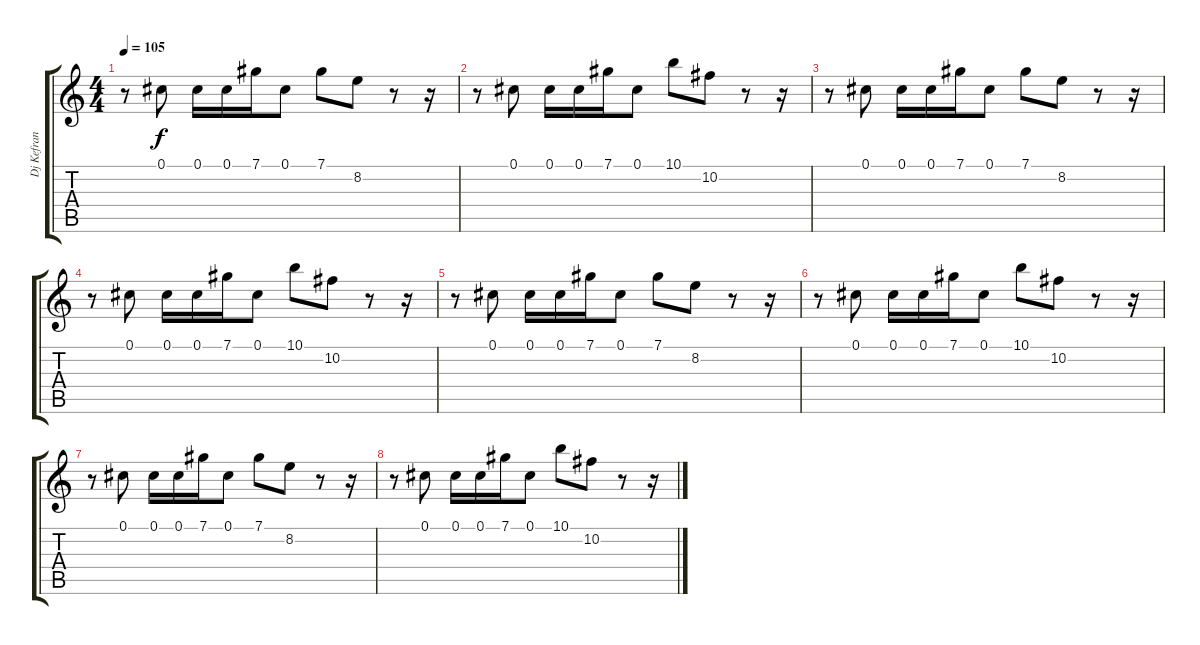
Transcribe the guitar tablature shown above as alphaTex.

\track ("Dj Kefran (Raisonnance)" "Dj Kefran ") {instrument electricguitarclean}
\staff {score tabs}
\tuning (Db4 Ab3 E3 B2 Gb2 B1) {hide}
\ts (4 4)
\tempo 105
\clef g2
\ks c
r.8{dy f instrument electricguitarclean} 0.1.8 0.1.16 0.1.16 7.1.16 0.1.8 7.1.8 8.2.8 r.8 r.16 |
r.8 0.1.8 0.1.16 0.1.16 7.1.16 0.1.8 10.1.8 10.2.8 r.8 r.16 |
r.8 0.1.8 0.1.16 0.1.16 7.1.16 0.1.8 7.1.8 8.2.8 r.8 r.16 |
r.8 0.1.8 0.1.16 0.1.16 7.1.16 0.1.8 10.1.8 10.2.8 r.8 r.16 |
r.8 0.1.8 0.1.16 0.1.16 7.1.16 0.1.8 7.1.8 8.2.8 r.8 r.16 |
r.8 0.1.8 0.1.16 0.1.16 7.1.16 0.1.8 10.1.8 10.2.8 r.8 r.16 |
r.8 0.1.8 0.1.16 0.1.16 7.1.16 0.1.8 7.1.8 8.2.8 r.8 r.16 |
r.8 0.1.8 0.1.16 0.1.16 7.1.16 0.1.8 10.1.8 10.2.8 r.8 r.16
